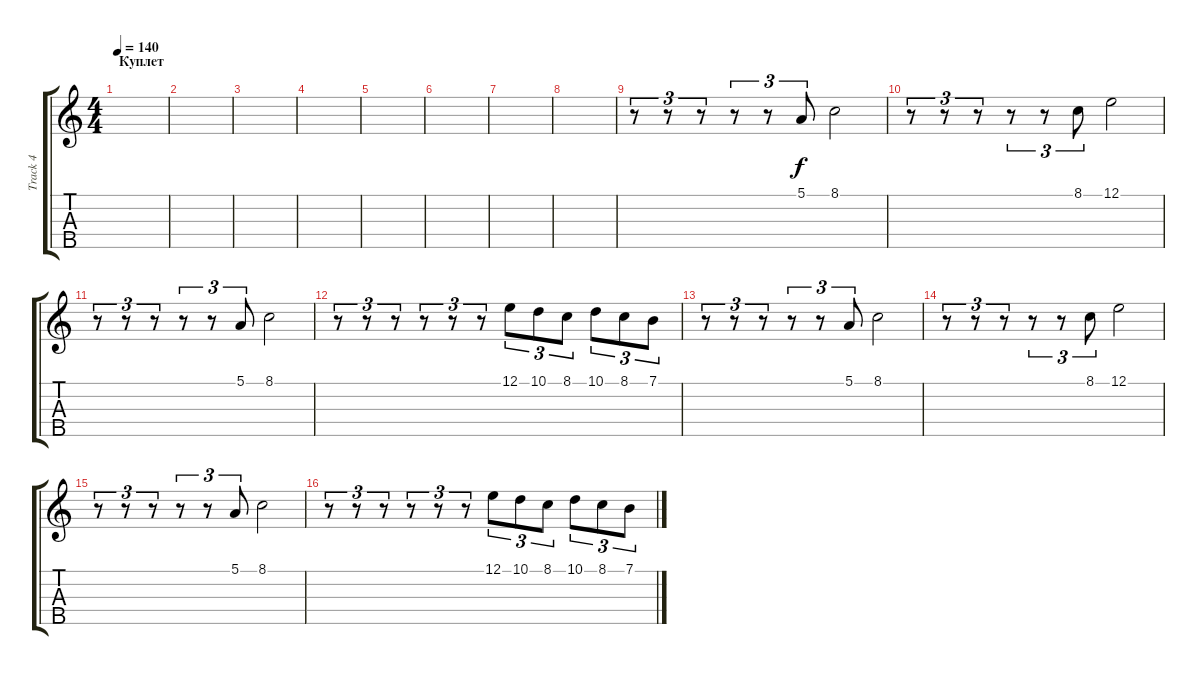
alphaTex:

\track ("Track 4" "Track 4") {instrument trombone}
\staff {score tabs}
\tuning (E4 B3 G3 D3 A2) {hide}
\ts (4 4)
\section ("" "Куплет")
\tempo 140
\clef g2
\ks c
|
|
|
|
|
|
|
|
r.8{tu (3 2)} r.8{tu (3 2)} r.8{tu (3 2)} r.8{tu (3 2)} r.8{tu (3 2)} 5.1.8{tu (3 2)} 8.1.2 |
r.8{tu (3 2)} r.8{tu (3 2)} r.8{tu (3 2)} r.8{tu (3 2)} r.8{tu (3 2)} 8.1.8{tu (3 2)} 12.1.2 |
r.8{tu (3 2)} r.8{tu (3 2)} r.8{tu (3 2)} r.8{tu (3 2)} r.8{tu (3 2)} 5.1.8{tu (3 2)} 8.1.2 |
r.8{tu (3 2)} r.8{tu (3 2)} r.8{tu (3 2)} r.8{tu (3 2)} r.8{tu (3 2)} r.8{tu (3 2)} 12.1.8{tu (3 2)} 10.1.8{tu (3 2)} 8.1.8{tu (3 2)} 10.1.8{tu (3 2)} 8.1.8{tu (3 2)} 7.1.8{tu (3 2)} |
r.8{tu (3 2)} r.8{tu (3 2)} r.8{tu (3 2)} r.8{tu (3 2)} r.8{tu (3 2)} 5.1.8{tu (3 2)} 8.1.2 |
r.8{tu (3 2)} r.8{tu (3 2)} r.8{tu (3 2)} r.8{tu (3 2)} r.8{tu (3 2)} 8.1.8{tu (3 2)} 12.1.2 |
r.8{tu (3 2)} r.8{tu (3 2)} r.8{tu (3 2)} r.8{tu (3 2)} r.8{tu (3 2)} 5.1.8{tu (3 2)} 8.1.2 |
r.8{tu (3 2)} r.8{tu (3 2)} r.8{tu (3 2)} r.8{tu (3 2)} r.8{tu (3 2)} r.8{tu (3 2)} 12.1.8{tu (3 2)} 10.1.8{tu (3 2)} 8.1.8{tu (3 2)} 10.1.8{tu (3 2)} 8.1.8{tu (3 2)} 7.1.8{tu (3 2)}
